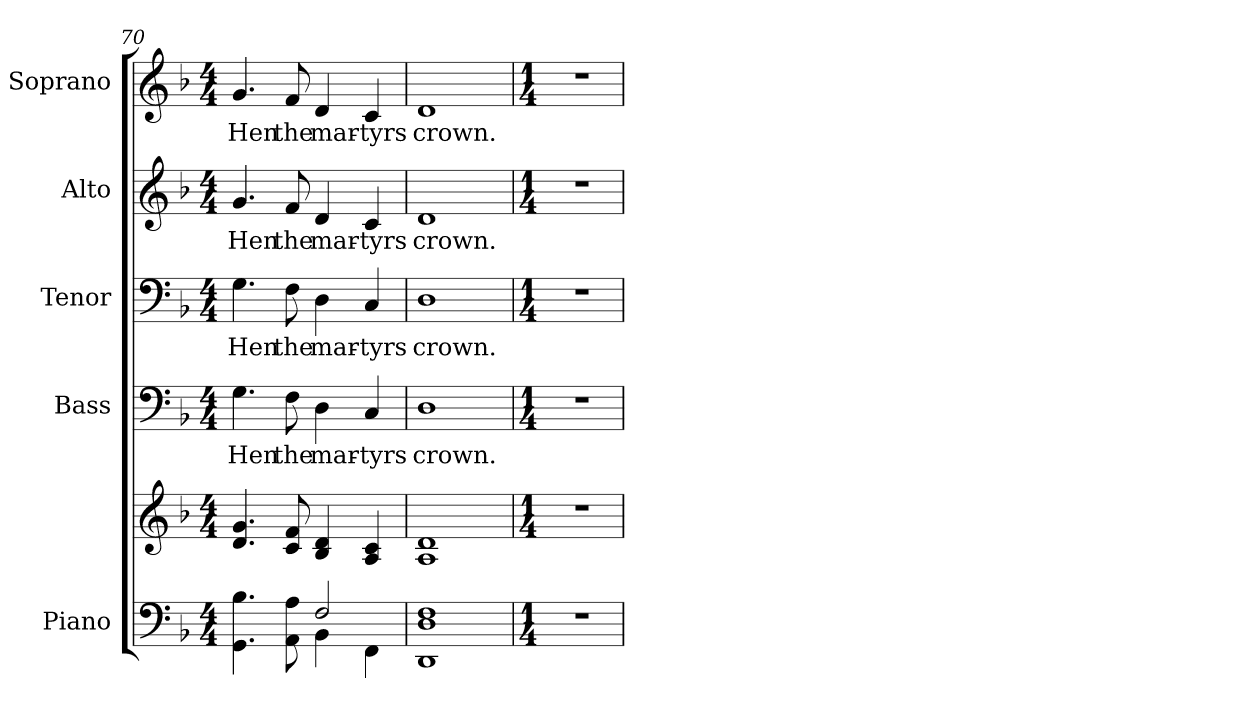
**kern	**kern	**kern	**text	**kern	**text	**kern	**text	**kern	**text
*part5	*part5	*part4	*part4	*part3	*part3	*part2	*part2	*part1	*part1
*staff6	*staff5	*staff4	*staff4	*staff3	*staff3	*staff2	*staff2	*staff1	*staff1
*I"Piano	*	*I"Bass	*	*I"Tenor	*	*I"Alto	*	*I"Soprano	*
*I'Pno.	*	*I'B.	*	*I'T.	*	*I'A.	*	*I'S.	*
!!LO:LB:g=z
*clefF4	*clefG2	*clefF4	*	*clefF4	*	*clefG2	*	*clefG2	*
*k[b-]	*k[b-]	*k[b-]	*	*k[b-]	*	*k[b-]	*	*k[b-]	*
*F:	*F:	*F:	*	*F:	*	*F:	*	*F:	*
*M4/4	*M4/4	*M4/4	*	*M4/4	*	*M4/4	*	*M4/4	*
=70	=70	=70	=70	=70	=70	=70	=70	=70	=70
*^	*	*	*	*	*	*	*	*	*
!	!	!	!	!LO:LY:b:color=#000000	!	!	!	!	!	!
!	!	!	!	!	!	!LO:LY:b:color=#000000	!	!	!	!
!	!	!	!	!	!	!	!	!LO:LY:b:color=#000000	!	!
!	!	!	!	!	!	!	!	!	!	!LO:LY:b:color=#000000
4.GGi\ 4.B-i	2ryy	4.di/ 4.gi	4.Gi\	Hen	4.Gi\	Hen	4.gi/	Hen	4.gi/	Hen
!	!	!	!	!LO:LY:b:color=#000000	!	!	!	!	!	!
!	!	!	!	!	!	!LO:LY:b:color=#000000	!	!	!	!
!	!	!	!	!	!	!	!	!LO:LY:b:color=#000000	!	!
!	!	!	!	!	!	!	!	!	!	!LO:LY:b:color=#000000
8AAi\ 8Ai	.	8ci/ 8fi	8Fi\	the	8Fi\	the	8fi/	the	8fi/	the
!	!	!	!	!LO:LY:b:color=#000000	!	!	!	!	!	!
!	!	!	!	!	!	!LO:LY:b:color=#000000	!	!	!	!
!	!	!	!	!	!	!	!	!LO:LY:b:color=#000000	!	!
!	!	!	!	!	!	!	!	!	!	!LO:LY:b:color=#000000
2Fi/	4BB-i\	4B-i/ 4di	4Di\	mar-	4Di\	mar-	4di/	mar-	4di/	mar-
!	!	!	!	!LO:LY:b:color=#000000	!	!	!	!	!	!
!	!	!	!	!	!	!LO:LY:b:color=#000000	!	!	!	!
!	!	!	!	!	!	!	!	!LO:LY:b:color=#000000	!	!
!	!	!	!	!	!	!	!	!	!	!LO:LY:b:color=#000000
.	4FFi\	4Ai/ 4ci	4Ci/	-tyrs	4Ci/	-tyrs	4ci/	-tyrs	4ci/	-tyrs
*v	*v	*	*	*	*	*	*	*	*	*
=71	=71	=71	=71	=71	=71	=71	=71	=71	=71
*^	*	*	*	*	*	*	*	*	*
!	!	!	!	!LO:LY:b:color=#000000	!	!	!	!	!	!
*v	*v	*	*	*	*	*	*	*	*	*
*^	*	*	*	*	*	*	*	*	*
!	!	!	!	!	!	!LO:LY:b:color=#000000	!	!	!	!
*v	*v	*	*	*	*	*	*	*	*	*
*^	*	*	*	*	*	*	*	*	*
!	!	!	!	!	!	!	!	!LO:LY:b:color=#000000	!	!
*v	*v	*	*	*	*	*	*	*	*	*
*^	*	*	*	*	*	*	*	*	*
!	!	!	!	!	!	!	!	!	!	!LO:LY:b:color=#000000
*v	*v	*	*	*	*	*	*	*	*	*
1DDi 1Di 1Fi	1Ai 1di	1Di	crown.	1Di	crown.	1di	crown.	1di	crown.
!!LO:PB:g=z
=72	=72	=72	=72	=72	=72	=72	=72	=72	=72
*M1/4	*M1/4	*M1/4	*	*M1/4	*	*M1/4	*	*M1/4	*
!LO:N:vis=1	!LO:N:vis=1	!LO:N:vis=1	!	!LO:N:vis=1	!	!LO:N:vis=1	!	!LO:N:vis=1	!
4r	4r	4r	.	4r	.	4r	.	4r	.
=	=	=	=	=	=	=	=	=	=
*-	*-	*-	*-	*-	*-	*-	*-	*-	*-
